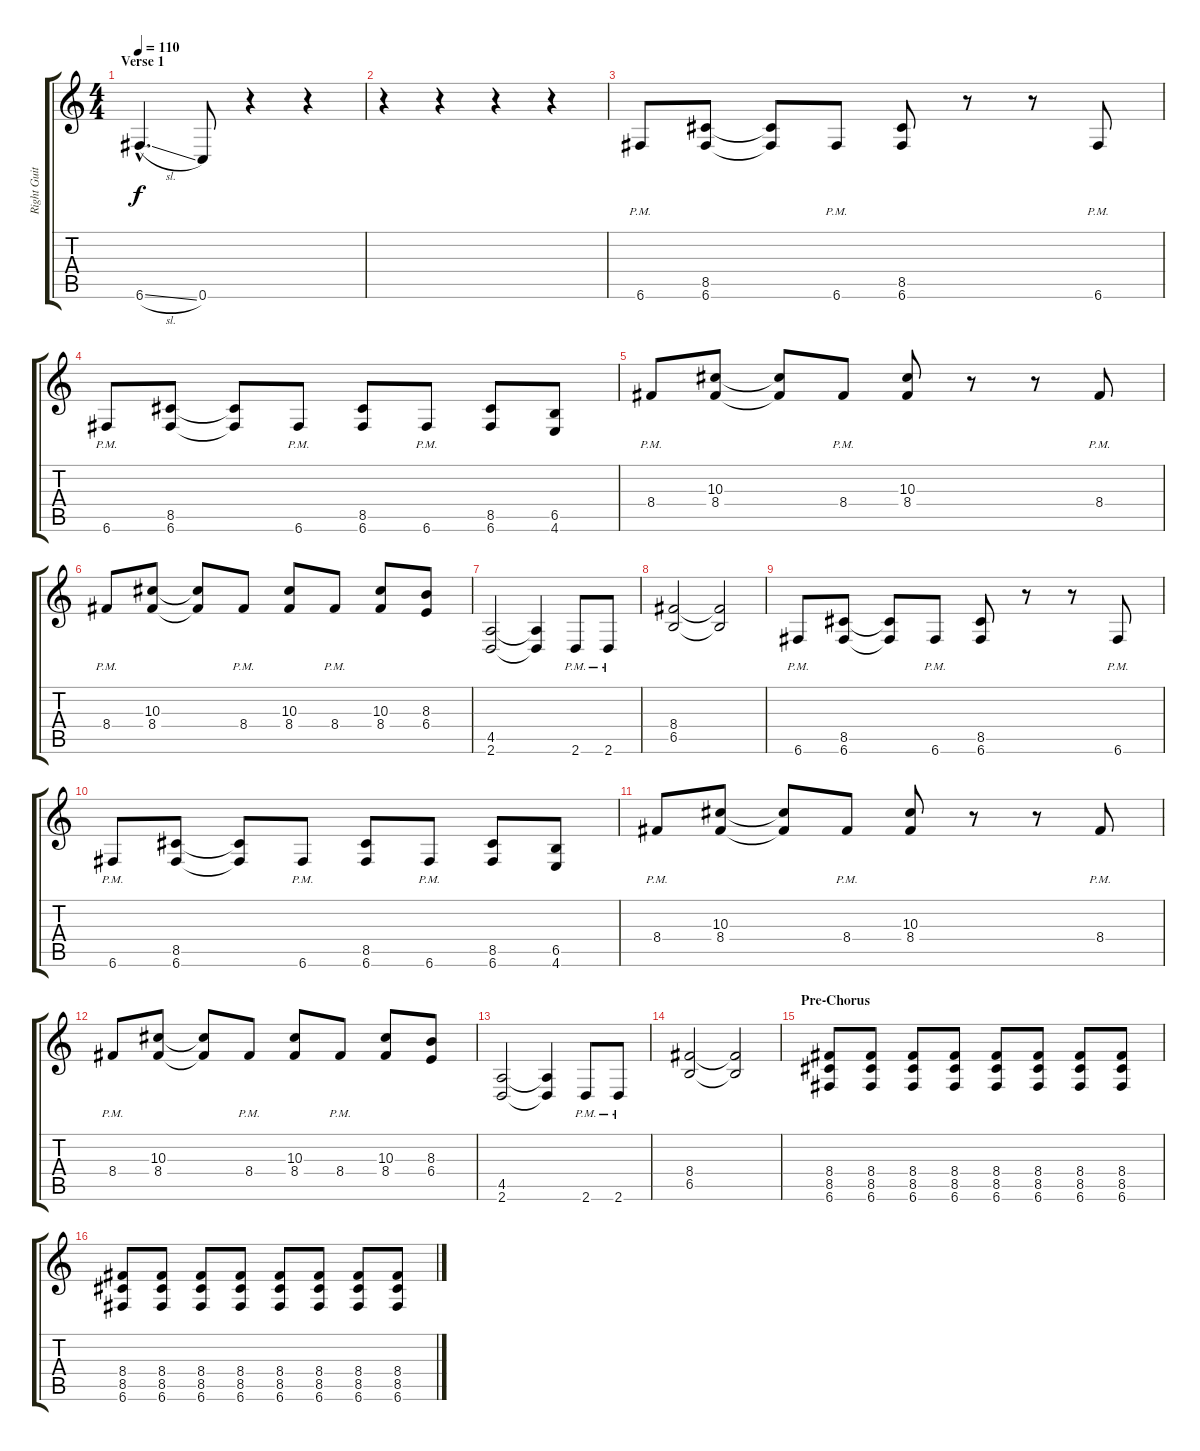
\track ("Right Guitar" "Right Guit") {instrument distortionguitar}
\staff {score tabs}
\tuning (C4 G3 Eb3 Bb2 F2 C2) {hide}
\ts (4 4)
\section ("" "Verse 1")
\tempo 110
\clef g2
\ks c
6.6{sl hac}.4{d dy f} 0.6.8 r.4 r.4 |
r.4 r.4 r.4 r.4 |
6.6{pm}.8 (8.5 6.6).8 (8.5{t} 6.6{t}).8 6.6{pm}.8 (8.5 6.6).8 r.8 r.8 6.6{pm}.8 |
6.6{pm}.8 (8.5 6.6).8 (8.5{t} 6.6{t}).8 6.6{pm}.8 (8.5 6.6).8 6.6{pm}.8 (8.5 6.6).8 (6.5 4.6).8 |
8.4{pm}.8 (10.3 8.4).8 (10.3{t} 8.4{t}).8 8.4{pm}.8 (10.3 8.4).8 r.8 r.8 8.4{pm}.8 |
8.4{pm}.8 (10.3 8.4).8 (10.3{t} 8.4{t}).8 8.4{pm}.8 (10.3 8.4).8 8.4{pm}.8 (10.3 8.4).8 (8.3 6.4).8 |
(4.5 2.6).2 (4.5{t} 2.6{t}).4 2.6{pm}.8 2.6{pm}.8 |
(8.4 6.5).2 (8.4{t} 6.5{t}).2 |
6.6{pm}.8 (8.5 6.6).8 (8.5{t} 6.6{t}).8 6.6{pm}.8 (8.5 6.6).8 r.8 r.8 6.6{pm}.8 |
6.6{pm}.8 (8.5 6.6).8 (8.5{t} 6.6{t}).8 6.6{pm}.8 (8.5 6.6).8 6.6{pm}.8 (8.5 6.6).8 (6.5 4.6).8 |
8.4{pm}.8 (10.3 8.4).8 (10.3{t} 8.4{t}).8 8.4{pm}.8 (10.3 8.4).8 r.8 r.8 8.4{pm}.8 |
8.4{pm}.8 (10.3 8.4).8 (10.3{t} 8.4{t}).8 8.4{pm}.8 (10.3 8.4).8 8.4{pm}.8 (10.3 8.4).8 (8.3 6.4).8 |
(4.5 2.6).2 (4.5{t} 2.6{t}).4 2.6{pm}.8 2.6{pm}.8 |
(8.4 6.5).2 (8.4{t} 6.5{t}).2 |
\section ("" "Pre-Chorus")
(8.4 8.5 6.6).8 (8.4 8.5 6.6).8 (8.4 8.5 6.6).8 (8.4 8.5 6.6).8 (8.4 8.5 6.6).8 (8.4 8.5 6.6).8 (8.4 8.5 6.6).8 (8.4 8.5 6.6).8 |
(8.4 8.5 6.6).8 (8.4 8.5 6.6).8 (8.4 8.5 6.6).8 (8.4 8.5 6.6).8 (8.4 8.5 6.6).8 (8.4 8.5 6.6).8 (8.4 8.5 6.6).8 (8.4 8.5 6.6).8
